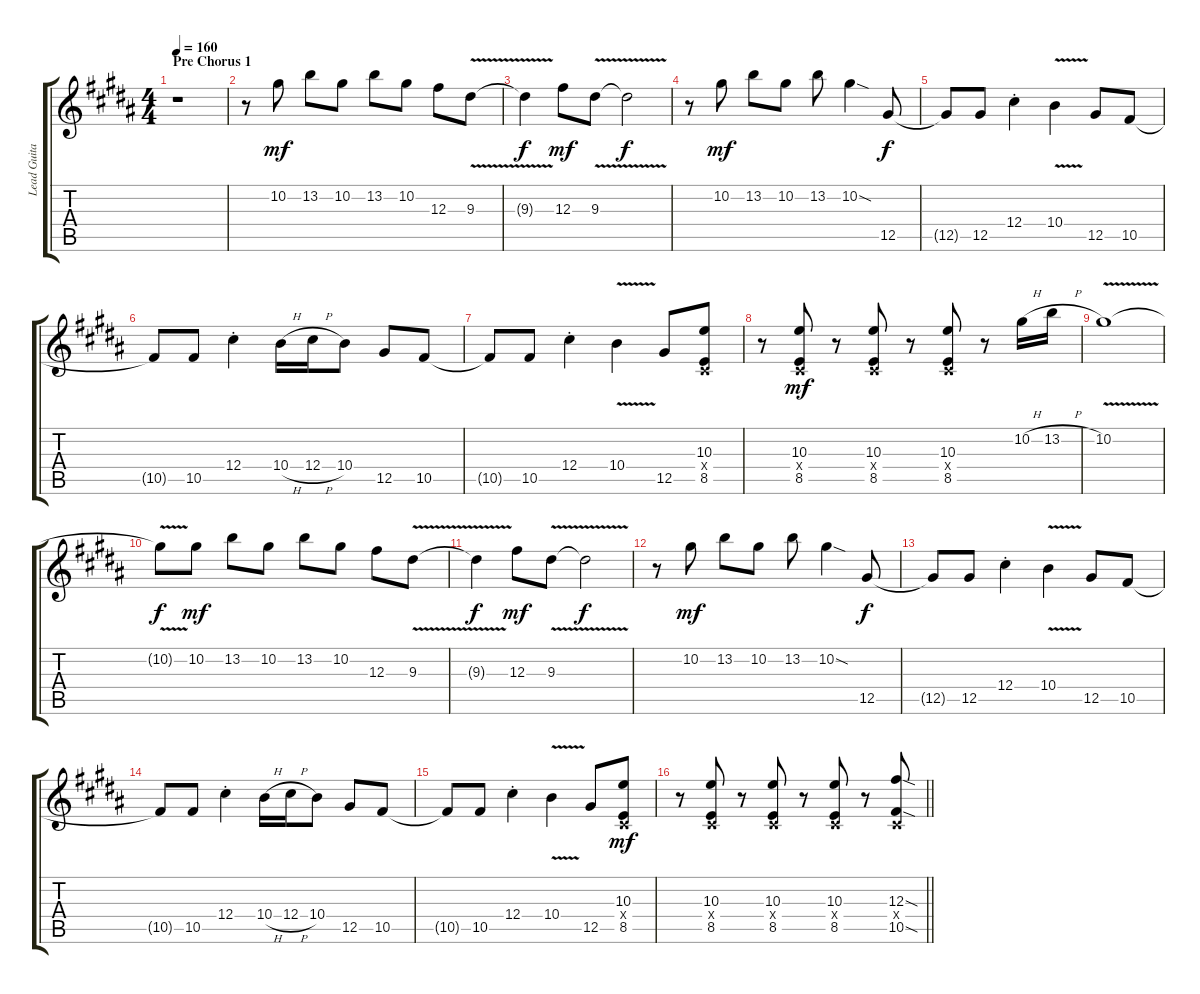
\track ("Lead Guitar" "Lead Guita") {instrument overdrivenguitar}
\staff {score tabs}
\tuning (Eb4 Bb3 Gb3 Db3 Ab2 Eb2) {hide}
\ts (4 4)
\section ("" "Pre Chorus 1")
\tempo 160
\clef g2
\ks b
r.1{dy mf} |
r.8 10.2.8 13.2.8 10.2.8 13.2.8 10.2.8 12.3.8 9.3{v}.8 |
9.3{t}.4{dy f} 12.3.8{dy mf} 9.3{v}.8 9.3{t}.2{dy f} |
r.8 10.2.8{dy mf} 13.2.8 10.2.8 13.2.8 10.2{sod}.4 12.5.8{dy f} |
12.5{t}.8 12.5.8 12.4{st}.4 10.4{v}.4 12.5.8 10.5.8 |
10.5{t}.8 10.5.8 12.4{st}.4 10.4{h}.16 12.4{h}.16 10.4.8 12.5.8 10.5.8 |
10.5{t}.8 10.5.8 12.4{st}.4 10.4{v}.4 12.5.8 (10.3 0.4{x} 8.5).8 |
r.8 (10.3 0.4{x} 8.5).8{dy mf} r.8 (10.3 0.4{x} 8.5).8 r.8 (10.3 0.4{x} 8.5).8 r.8 10.2{h}.16 13.2{h}.16 |
10.2{v}.1 |
10.2{t}.8{dy f} 10.2.8{dy mf} 13.2.8 10.2.8 13.2.8 10.2.8 12.3.8 9.3{v}.8 |
9.3{t}.4{dy f} 12.3.8{dy mf} 9.3{v}.8 9.3{t}.2{dy f} |
r.8 10.2.8{dy mf} 13.2.8 10.2.8 13.2.8 10.2{sod}.4 12.5.8{dy f} |
12.5{t}.8 12.5.8 12.4{st}.4 10.4{v}.4 12.5.8 10.5.8 |
10.5{t}.8 10.5.8 12.4{st}.4 10.4{h}.16 12.4{h}.16 10.4.8 12.5.8 10.5.8 |
10.5{t}.8 10.5.8 12.4{st}.4 10.4{v}.4 12.5.8 (10.3 0.4{x} 8.5).8{dy mf} |
\barLineRight lightlight
r.8 (10.3 0.4{x} 8.5).8 r.8 (10.3 0.4{x} 8.5).8 r.8 (10.3 0.4{x} 8.5).8 r.8 (12.3{sod} 0.4{x} 10.5{sod}).8
